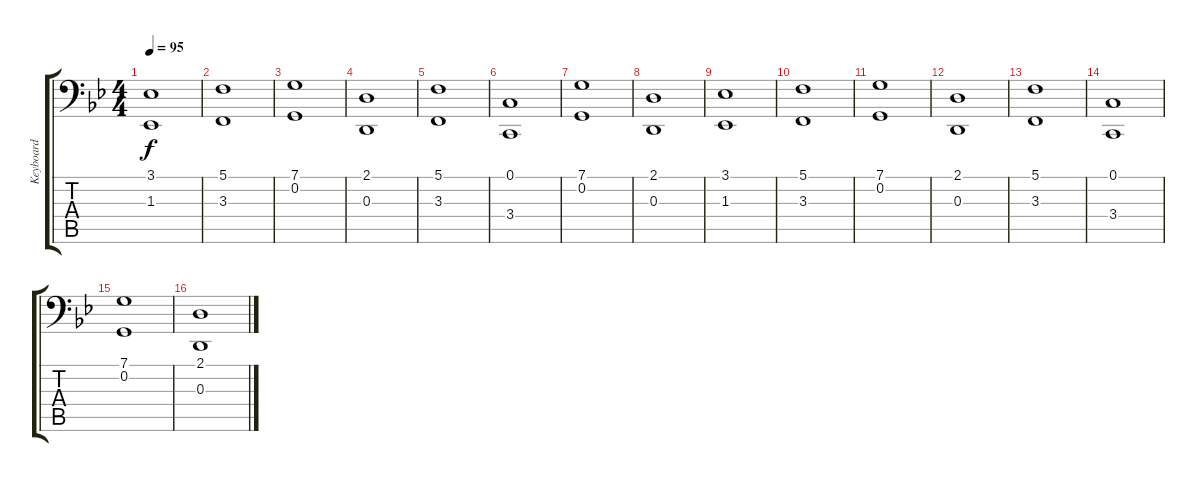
\track ("Keyboard" "Keyboard") {instrument stringensemble2}
\staff {score tabs}
\tuning (C3 G2 D2 A1 E1 B0) {hide}
\ts (4 4)
\tempo 95
\clef f4
\ks gminor
(3.1 1.3).1{dy f} |
(5.1 3.3).1 |
(7.1 0.2).1 |
(2.1 0.3).1 |
(5.1 3.3).1 |
(0.1 3.4).1 |
(7.1 0.2).1 |
(2.1 0.3).1 |
(3.1 1.3).1 |
(5.1 3.3).1 |
(7.1 0.2).1 |
(2.1 0.3).1 |
(5.1 3.3).1 |
(0.1 3.4).1 |
(7.1 0.2).1 |
(2.1 0.3).1
